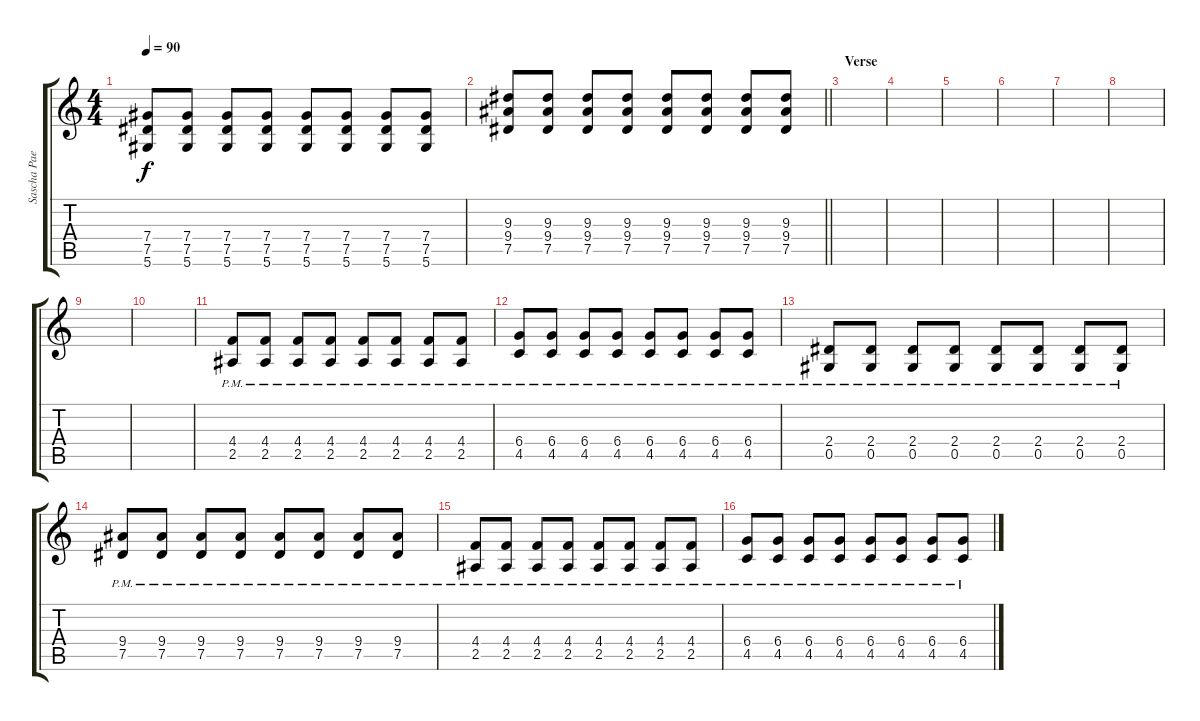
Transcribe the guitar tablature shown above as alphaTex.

\track ("Sascha Paeth (Rhythm Guitar)" "Sascha Pae") {instrument overdrivenguitar}
\staff {score tabs}
\tuning (Eb4 Bb3 Gb3 Db3 Ab2 Eb2) {hide}
\ts (4 4)
\tempo 90
\clef g2
\ks c
(7.4 7.5 5.6).8{dy f} (7.4 7.5 5.6).8 (7.4 7.5 5.6).8 (7.4 7.5 5.6).8 (7.4 7.5 5.6).8 (7.4 7.5 5.6).8 (7.4 7.5 5.6).8 (7.4 7.5 5.6).8 |
\barLineRight lightlight
(9.3 9.4 7.5).8 (9.3 9.4 7.5).8 (9.3 9.4 7.5).8 (9.3 9.4 7.5).8 (9.3 9.4 7.5).8 (9.3 9.4 7.5).8 (9.3 9.4 7.5).8 (9.3 9.4 7.5).8 |
\section ("" "Verse")
|
|
|
|
|
|
|
|
(4.4{pm} 2.5{pm}).8 (4.4{pm} 2.5{pm}).8 (4.4{pm} 2.5{pm}).8 (4.4{pm} 2.5{pm}).8 (4.4{pm} 2.5{pm}).8 (4.4{pm} 2.5{pm}).8 (4.4{pm} 2.5{pm}).8 (4.4{pm} 2.5{pm}).8 |
(6.4{pm} 4.5{pm}).8 (6.4{pm} 4.5{pm}).8 (6.4{pm} 4.5{pm}).8 (6.4{pm} 4.5{pm}).8 (6.4{pm} 4.5{pm}).8 (6.4{pm} 4.5{pm}).8 (6.4{pm} 4.5{pm}).8 (6.4{pm} 4.5{pm}).8 |
(2.4{pm} 0.5{pm}).8 (2.4{pm} 0.5{pm}).8 (2.4{pm} 0.5{pm}).8 (2.4{pm} 0.5{pm}).8 (2.4{pm} 0.5{pm}).8 (2.4{pm} 0.5{pm}).8 (2.4{pm} 0.5{pm}).8 (2.4{pm} 0.5{pm}).8 |
(9.4{pm} 7.5{pm}).8 (9.4{pm} 7.5{pm}).8 (9.4{pm} 7.5{pm}).8 (9.4{pm} 7.5{pm}).8 (9.4{pm} 7.5{pm}).8 (9.4{pm} 7.5{pm}).8 (9.4{pm} 7.5{pm}).8 (9.4{pm} 7.5{pm}).8 |
(4.4{pm} 2.5{pm}).8 (4.4{pm} 2.5{pm}).8 (4.4{pm} 2.5{pm}).8 (4.4{pm} 2.5{pm}).8 (4.4{pm} 2.5{pm}).8 (4.4{pm} 2.5{pm}).8 (4.4{pm} 2.5{pm}).8 (4.4{pm} 2.5{pm}).8 |
(6.4{pm} 4.5{pm}).8 (6.4{pm} 4.5{pm}).8 (6.4{pm} 4.5{pm}).8 (6.4{pm} 4.5{pm}).8 (6.4{pm} 4.5{pm}).8 (6.4{pm} 4.5{pm}).8 (6.4{pm} 4.5{pm}).8 (6.4{pm} 4.5{pm}).8
